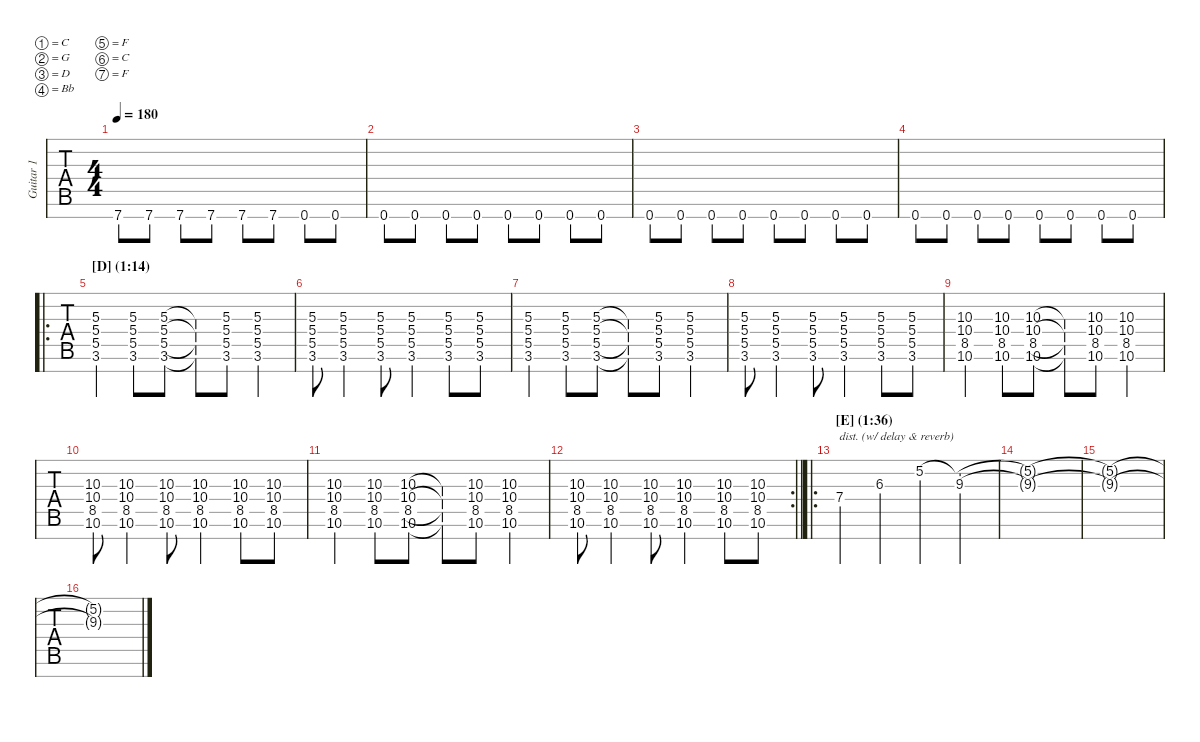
\defaultSystemsLayout 4
\hideDynamics
\bracketExtendMode nobrackets
\multiTrackTrackNamePolicy allsystems
\firstSystemTrackNameMode fullname
\otherSystemsTrackNameMode fullname
\otherSystemsTrackNameOrientation horizontal
\track ("Guitar 1" "Gtr. 1") {instrument overdrivenguitar}
\staff {tabs}
\tuning (C4 G3 D3 Bb2 F2 C2 F1)
\ts (4 4)
\scale
0.998856
\tempo 180
\accidentals auto
\clef g2
\ottava regular
\simile none
\ks c
7.7.8{dy mf} 7.7.8 7.7.8 7.7.8 7.7.8 7.7.8 0.7.8 0.7.8 |
\scale
1.00424 0.7.8 0.7.8 0.7.8 0.7.8 0.7.8 0.7.8 0.7.8 0.7.8 |
\scale
1.00155 0.7.8 0.7.8 0.7.8 0.7.8 0.7.8 0.7.8 0.7.8 0.7.8 |
\scale
0.995356 0.7.8 0.7.8 0.7.8 0.7.8 0.7.8 0.7.8 0.7.8 0.7.8 |
\ro
\section ("" "[D] (1:14)")
\scale
0.99928 (5.3 5.5{acc #} 3.6{acc #} 5.4{acc #}).4 (5.3 5.5{acc #} 3.6{acc #} 5.4{acc #}).8 (5.3 5.5{acc #} 3.6{acc #} 5.4{acc #}).8 (5.3{t} 5.5{t acc #} 3.6{t acc #} 5.4{t acc #}).8 (5.3 5.5{acc #} 3.6{acc #} 5.4{acc #}).8 (5.3 5.5{acc #} 3.6{acc #} 5.4{acc #}).4 |
\scale
1.00383 (5.3 5.5{acc #} 3.6{acc #} 5.4{acc #}).8 (5.3 5.5{acc #} 3.6{acc #} 5.4{acc #}).4 (5.3 5.5{acc #} 3.6{acc #} 5.4{acc #}).8 (5.3 5.5{acc #} 3.6{acc #} 5.4{acc #}).4 (5.3 5.5{acc #} 3.6{acc #} 5.4{acc #}).8 (5.3 5.5{acc #} 3.6{acc #} 5.4{acc #}).8 |
\scale
1.00114 (5.3 5.5{acc #} 3.6{acc #} 5.4{acc #}).4 (5.3 5.5{acc #} 3.6{acc #} 5.4{acc #}).8 (5.3 5.5{acc #} 3.6{acc #} 5.4{acc #}).8 (5.3{t} 5.5{t acc #} 3.6{t acc #} 5.4{t acc #}).8 (5.3 5.5{acc #} 3.6{acc #} 5.4{acc #}).8 (5.3 5.5{acc #} 3.6{acc #} 5.4{acc #}).4 |
\scale
0.995753 (5.3 5.5{acc #} 3.6{acc #} 5.4{acc #}).8 (5.3 5.5{acc #} 3.6{acc #} 5.4{acc #}).4 (5.3 5.5{acc #} 3.6{acc #} 5.4{acc #}).8 (5.3 5.5{acc #} 3.6{acc #} 5.4{acc #}).4 (5.3 5.5{acc #} 3.6{acc #} 5.4{acc #}).8 (5.3 5.5{acc #} 3.6{acc #} 5.4{acc #}).8 |
\scale
1.00077 (10.6{acc #} 8.5{acc #} 10.3 10.4{acc #}).4 (10.3 8.5{acc #} 10.6{acc #} 10.4{acc #}).8 (10.3 8.5{acc #} 10.6{acc #} 10.4{acc #}).8 (10.3{t} 8.5{t acc #} 10.6{t acc #} 10.4{t acc #}).8 (10.3 8.5{acc #} 10.6{acc #} 10.4{acc #}).8 (10.3 8.5{acc #} 10.6{acc #} 10.4{acc #}).4 |
\scale
1.00077 (10.3 8.5{acc #} 10.6{acc #} 10.4{acc #}).8 (10.3 8.5{acc #} 10.6{acc #} 10.4{acc #}).4 (10.3 8.5{acc #} 10.6{acc #} 10.4{acc #}).8 (10.3 8.5{acc #} 10.6{acc #} 10.4{acc #}).4 (10.3 8.5{acc #} 10.6{acc #} 10.4{acc #}).8 (10.3 8.5{acc #} 10.6{acc #} 10.4{acc #}).8 |
\scale
1.00077 (10.6{acc #} 8.5{acc #} 10.3 10.4{acc #}).4 (10.3 8.5{acc #} 10.6{acc #} 10.4{acc #}).8 (10.3 8.5{acc #} 10.6{acc #} 10.4{acc #}).8 (10.3{t} 8.5{t acc #} 10.6{t acc #} 10.4{t acc #}).8 (10.3 8.5{acc #} 10.6{acc #} 10.4{acc #}).8 (10.3 8.5{acc #} 10.6{acc #} 10.4{acc #}).4 |
\rc 2
\scale
0.997697
\barLineRight lightlight
(10.3 8.5{acc #} 10.6{acc #} 10.4{acc #}).8 (10.3 8.5{acc #} 10.6{acc #} 10.4{acc #}).4 (10.3 8.5{acc #} 10.6{acc #} 10.4{acc #}).8 (10.3 8.5{acc #} 10.6{acc #} 10.4{acc #}).4 (10.3 8.5{acc #} 10.6{acc #} 10.4{acc #}).8 (10.3 8.5{acc #} 10.6{acc #} 10.4{acc #}).8 |
\ro
\section ("" "[E] (1:36)")
\scale
0.99928 7.4.4{txt "dist. (w/ delay & reverb)"} 6.3{acc #}.4 5.2.4 (9.3 5.2{t}).4 |
\scale
1.00383 (5.2{t} 9.3{t}).1 |
\scale
1.00114 (5.2{t} 9.3{t}).1 |
\scale
0.995753 (5.2{t} 9.3{t}).1
